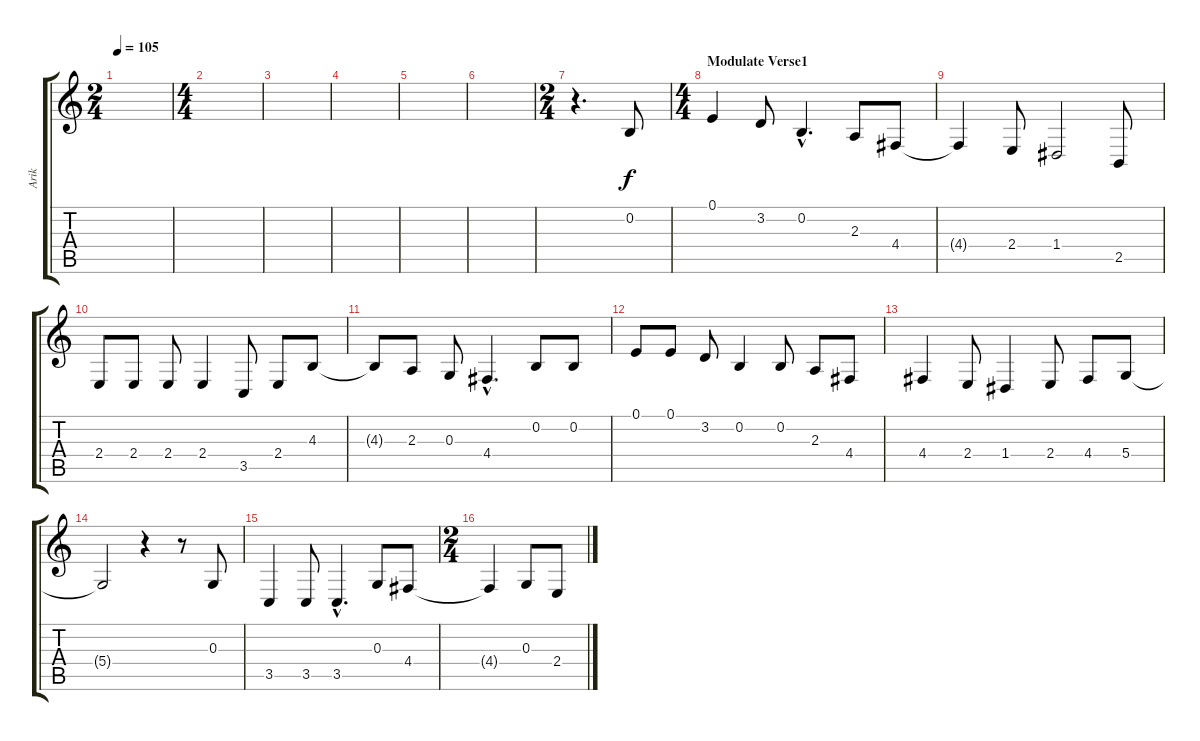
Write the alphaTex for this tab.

\track ("Arik" "Arik") {instrument voiceoohs}
\staff {score tabs}
\tuning (E4 B3 G3 D3 A2 E2) {hide}
\ts (2 4)
\tempo 105
\clef g2
\ks c
|
\ts (4 4)
|
|
|
|
|
\ts (2 4)
r.4{d} 0.2.8 |
\ts (4 4)
\section ("" "Modulate Verse1")
0.1.4 3.2.8 0.2{hac}.4{d} 2.3.8 4.4.8 |
4.4{t}.4 2.4.8 1.4.2 2.5.8 |
2.4.8 2.4.8 2.4.8 2.4.4 3.5.8 2.4.8 4.3.8 |
4.3{t}.8 2.3.8 0.3.8 4.4{hac}.4{d} 0.2.8 0.2.8 |
0.1.8 0.1.8 3.2.8 0.2.4 0.2.8 2.3.8 4.4.8 |
4.4.4 2.4.8 1.4.4 2.4.8 4.4.8 5.4.8 |
5.4{t}.2 r.4 r.8 0.3.8 |
3.5.4 3.5.8 3.5{hac}.4{d} 0.3.8 4.4.8 |
\ts (2 4)
4.4{t}.4 0.3.8 2.4.8
